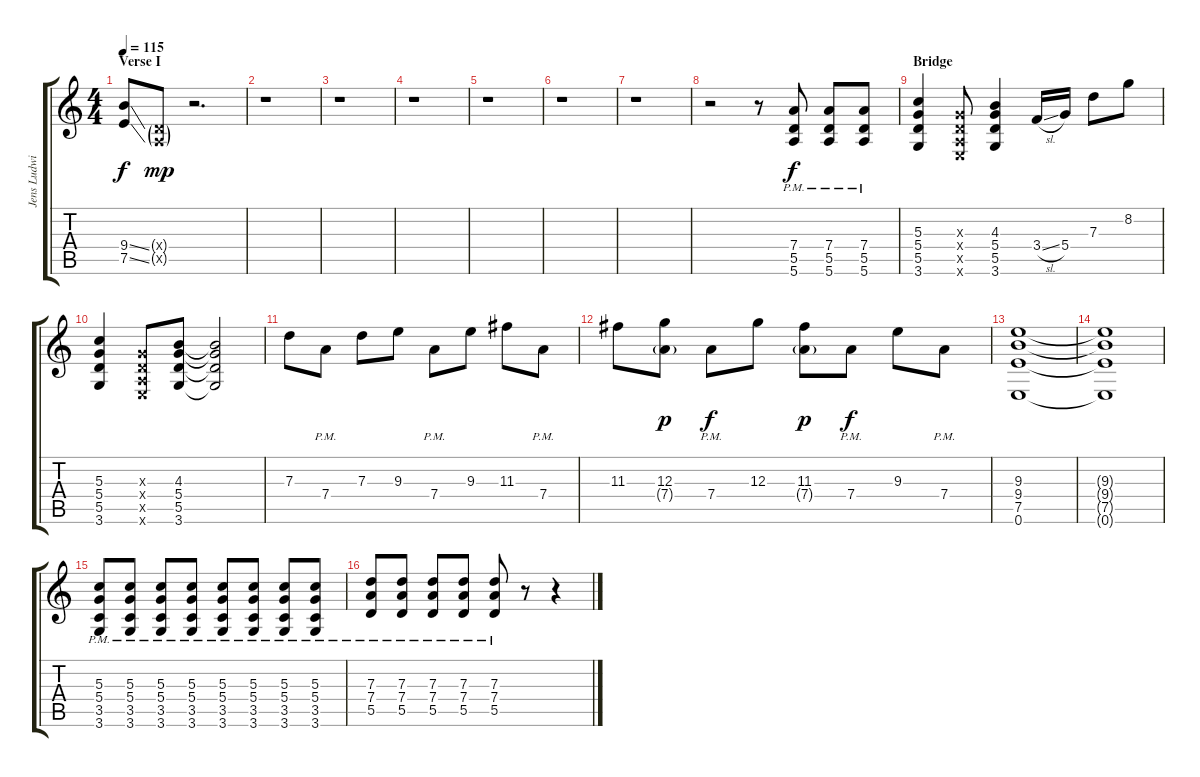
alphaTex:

\track ("Jens Ludwig" "Jens Ludwi") {instrument distortionguitar}
\staff {score tabs}
\tuning (E4 B3 G3 D3 A2 E2) {hide}
\ts (4 4)
\section ("" "Verse I")
\tempo 115
\clef g2
\ks c
(9.4{ss} 7.5{ss}).8{dy f} (0.4{g x} 0.5{g x}).8{dy mp} r.2{d} |
r.1 |
r.1 |
r.1 |
r.1 |
r.1 |
r.1 |
r.2 r.8 (7.4{pm} 5.5{pm} 5.6{pm}).8{dy f} (7.4{pm} 5.5{pm} 5.6{pm}).8 (7.4{pm} 5.5{pm} 5.6{pm}).8 |
\section ("" "Bridge")
(5.3 5.4 5.5 3.6).4 (0.3{x} 0.4{x} 0.5{x} 0.6{x}).8 (4.3 5.4 5.5 3.6).4 3.4{sl}.16 5.4.16 7.3.8 8.2.8 |
(5.3 5.4 5.5 3.6).4 (0.3{x} 0.4{x} 0.5{x} 0.6{x}).8 (4.3 5.4 5.5 3.6).8 (4.3{t} 5.4{t} 5.5{t} 3.6{t}).2 |
7.3.8 7.4{pm}.8 7.3.8 9.3.8 7.4{pm}.8 9.3.8 11.3.8 7.4{pm}.8 |
11.3.8 (12.3 7.4{g}).8{dy p} 7.4{pm}.8{dy f} 12.3.8 (11.3 7.4{g}).8{dy p} 7.4{pm}.8{dy f} 9.3.8 7.4{pm}.8 |
(9.3 9.4 7.5 0.6).1 |
(9.3{t} 9.4{t} 7.5{t} 0.6{t}).1 |
(5.3{pm} 5.4{pm} 3.5{pm} 3.6{pm}).8 (5.3{pm} 5.4{pm} 3.5{pm} 3.6{pm}).8 (5.3{pm} 5.4{pm} 3.5{pm} 3.6{pm}).8 (5.3{pm} 5.4{pm} 3.5{pm} 3.6{pm}).8 (5.3{pm} 5.4{pm} 3.5{pm} 3.6{pm}).8 (5.3{pm} 5.4{pm} 3.5{pm} 3.6{pm}).8 (5.3{pm} 5.4{pm} 3.5{pm} 3.6{pm}).8 (5.3{pm} 5.4{pm} 3.5{pm} 3.6{pm}).8 |
(7.3{pm} 7.4{pm} 5.5{pm}).8 (7.3{pm} 7.4{pm} 5.5{pm}).8 (7.3{pm} 7.4{pm} 5.5{pm}).8 (7.3{pm} 7.4{pm} 5.5{pm}).8 (7.3{pm} 7.4{pm} 5.5{pm}).8 r.8 r.4
